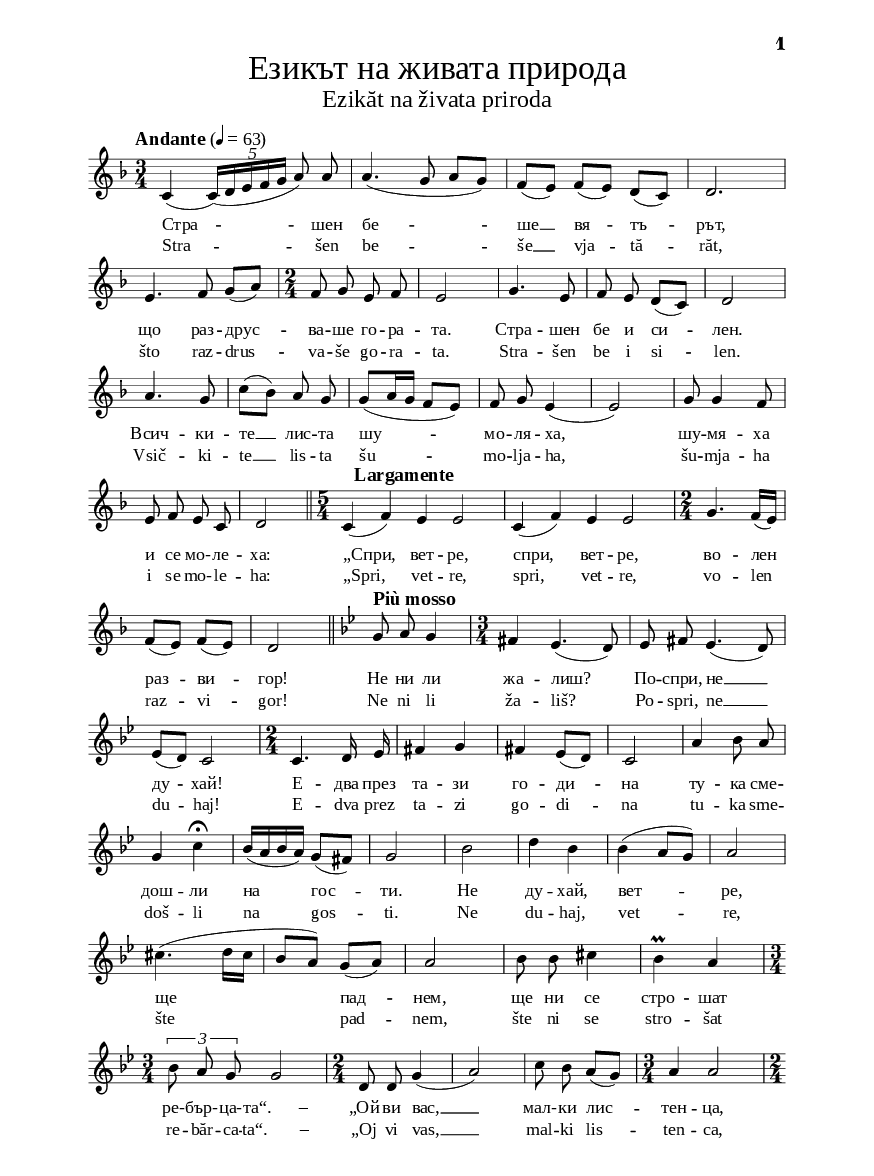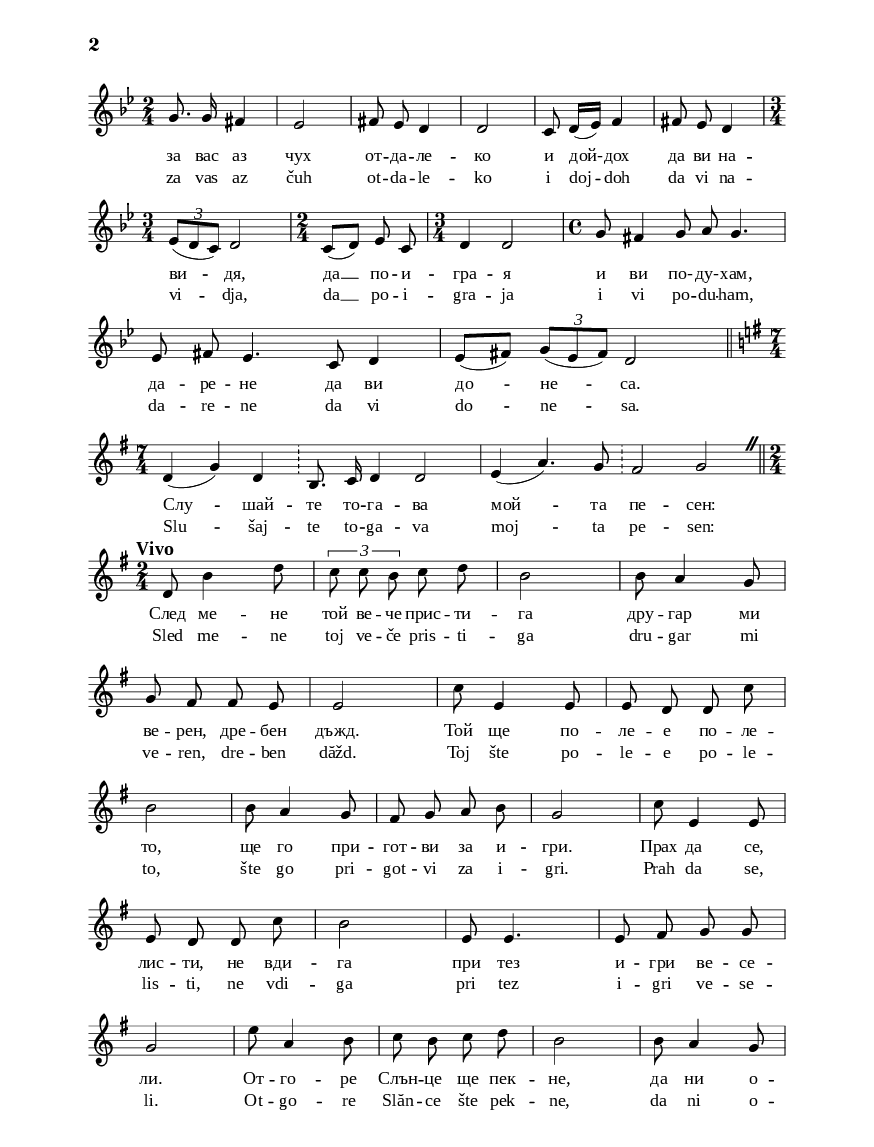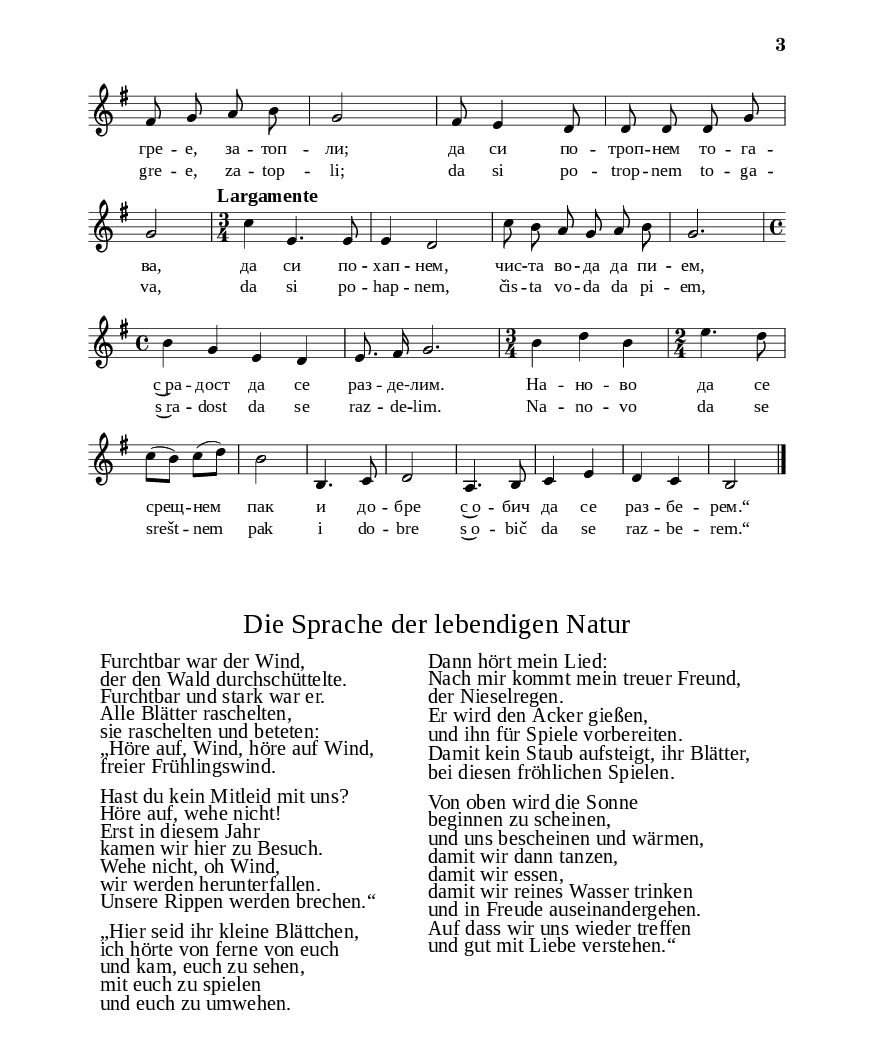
\version "2.24.3"

\include "include/globals.ily"

\bookpart {
  \label #'ref130
  \tocItem \markup "Езикът на живата природа – Ezikăt na živata priroda"
  \include "include/bookpart-paper.ily"
  \score {
    \include "include/score-layout.ily"


    \new Voice \absolute {
      \clef treble
      \key f \major
      \time 3/4
      \tempoFunc "Andante" 4 "63"
      \autoBeamOff
      c'4 ( \once \omit TupletBracket
      \times 4/5  {
        c'16 ) ( [  d'16  e'16  f'16
        g'16 ]
      }
      a'8 ) a'8  |

      a'4. ( g'8   a'8 [  g'8
      ] ) |
      f'8 ( [ e'8 ])
      f'8 ( [  e'8  ] )  d'8 ( [  c'8]) |
      d'2. \break |
      e'4. f'8  g'8 ( [
      a'8  ])
      \time 2/4 f'8 g'8 e'8  f'8 |
      e'2 | % 6
      g'4.  e'8 |
      f'8  e'8
      d'8 ( [  c'8 ]) | d'2 \break |
      a'4.  g'8 | c''8 ( [  bes'8 ]) a'8  g'8 |
      g'8 ( [ a'16   g'16]
      f'8  [ e'8 ] ) |

      f'8 g'8 e'4 ( |e'2) |
      g'8  g'4  f'8 |  \break
      e'8  f'8 e'8  c'8 | d'2 |   % 13
      \time 5/4  | \bar "||" % 13
      \tempo "        Largamente" c'4 ( f'4 )
      e'4  e'2 | % 14
      c'4 (  f'4 )  e'4  e'2 | % 15
      \time 2/4  | % 15
      g'4.  f'16 ( [  e'16 ]) \break | % 16
      f'8 ( [  e'8 ] ) f'8 ( [  e'8 ] )| % 17
      d'2 \bar "||"
      \tempo "Più mosso"
      \key g \minor | % 18
      g'8  a'8  g'4 | % 19
      \time 3/4 fis'4  es'4. ( d'8 ) |
      es'8  fis'8  es'4. ( d'8 )| \break % 21
      es'8 ( [  d'8 ])   c'2   |   % 22
      \time 2/4 c'4.  d'16  es'16 | % 23
      fis'4  g'4|  fis'4
      es'8 ( [  d'8 ])  | c'2 | % 25
      a'4 bes'8 a'8  \break  | % 26
      g'4  c''4 ^\fermata  | % 27
      \slurDown \stemUp bes'16 (
      [a'16 bes'16  a'16])
      \slurNeutral \stemNeutral
      g'8 ( [  fis'8 ] )| % 28
      g'2  | % 29
      bes'2 |  d''4  bes'4 |
      bes'4 ( a'8 [  g'8  ] ) a'2  \break | % 31
      cis''4. (  d''16 [  cis''16 ] |
      bes'8 [  a'8 ] ) % 32
      g'8 ( [  a'8 ] ) a'2 |
      bes'8  bes'8  cis''4 | % 34
      bes'4 \prall  a'4 |  \break % 35

      \time 3/4  | % 35
      \times 2/3  {
        bes'8  a'8  g'8
      }
      g'2 | \time 2/4 d'8  d'8
      g'4 ( | a'2 ) |   % 37
      c''8  bes'8  a'8 ( [  g'8 ]) |
      \time 3/4  | % 38
      a'4  a'2  | \break
      \time 2/4  | % 39
      g'8.  g'16  fis'4 |
      es'2 | % 41
      fis'8  es'8  d'4 | % 42
      d'2 | % 43
      c'8  d'16 ( [  es'16 ] ) f'4 | % 44
      fis'8 es'8  d'4 | % 46
      \time 3/4  | \break  % 46
      \once \omit TupletBracket
      \times 2/3  {
        es'8 ( [  d'8  c'8 ])
      }
      d'2 | % 47
      \time 2/4  | % 47
      c'8 ( [  d'8 ])  es'8  c'8  | % 48
      \time 3/4  | % 48
      d'4  d'2 | % 49
      \time 4/4  | % 49
      g'8  fis'4  g'8
      a'8 g'4. \break | % 51
      es'8  fis'8  es'4.  c'8
      d'4 |  es'8 ([ fis'8 ])
      \times 2/3  {
        g'8 ( [  es'8  fis'8 ] )
      } d'2 | \bar "||" \break
      \key g \major \time 7/4 | % 54
      d'4 (  g'4 )  d'4  \bar "!" b8. c'16 d'4  d'2 | % 56
      e'4 ( a'4.)   g'8  \bar "!" fis'2  g'2 \caesura \bar "||" \break
      \time 2/4  | % 58
      \tempo "Vivo" d'8 b'4  d''8 | % 59
      \tupletUp \times 2/3  {
        c''8   c''8  b'8
      } \tupletNeutral
      c''8 d''8  |
      b'2 | % 61
      b'8  a'4  g'8 | \break % 62
      g'8  fis'8  fis'8  e'8 | % 63
      e'2 | % 64
      c''8  e'4  e'8 | % 65
      e'8  d'8  d'8  c''8 | \break % 66
      b'2 | % 67
      b'8  a'4  g'8  | % 68
      fis'8  g'8  a'8  b'8 |  % 69
      g'2 |
      c''8  e'4  e'8 | \break % 71
      e'8  d'8  d'8  c''8 | % 72
      b'2  | % 73
      e'8  e'4. |   % 74
      e'8  fis'8  g'8  g'8 \break | % 75

      g'2  | % 76
      e''8  a'4  b'8 | % 77
      c''8   b'8  c''8  d''8 | % 78
      b'2 |  % 79
      b'8  a'4  g'8 |\break
      fis'8  g'8  a'8  b'8 | % 81
      g'2 | % 82
      fis'8  e'4  d'8 |
      d'8  d'8  d'8  g'8 | \break % 84
      g'2 | % 85
      \tempo "Largamente"
      \time 3/4  | % 85
      c''4  e'4.  e'8 | % 86
      e'4 d'2 | % 87
      c''8 b'8 a'8  g'8
      a'8  b'8  | % 88
      g'2. |  \break % 89
      \time 4/4  | % 89
      b'4 g'4  e'4
      d'4 |
      e'8.  fis'16  g'2.   | % 91
      \time 3/4 b'4 d''4  b'4 | \time 2/4  e''4. d''8 |  \break | % 92
      c''8 ( [  b'8 ])  c''8 ( [
      d''8 ]) | b'2 | % 93
      b4.  c'8  d'2 | % 94
      a4. b8  c'4
      e'4 | % 95
      d'4  c'4  b2 \bar "|."
    }

    \addlyrics {
      Стра --  шен
      бе --   ше __  вя -- тъ
      -- рът, що раз -- друс -- ва --
      ше го -- ра -- та. Стра -- шен
      бе и си -- лен. Всич -- ки -- те __
      лис -- та шу --
      мо -- ля -- ха, шу -- мя -- ха и се
      "мо-" -- ле -- ха: „Спри,  вет --
      ре, спри,  вет -- ре, во -- лен
      раз -- ви -- гор! Не ни
      ли жа -- лиш?  По -- спри, не __
      ду -- хай! Е -- два през та
      -- зи го -- ди -- на ту --
      ка сме -- дош -- ли на
      гос -- ти. Не ду -- хай, вет --
      ре, ще пад --
      нем, ще ни се стро -- шат "ре-" --
      "бър-" -- "ца-" -- "та“.      –" „Ой ви вас, __
      "мал-" -- ки лис -- тен -- ца,
      за вас аз чух от -- да -- ле -- ко
      и "дой-" -- дох да ви на -- ви
      --  дя, да __  по -- и -- гра --
      я и ви "по-" -- "ду-" -- хам, да -- ре --
      не да ви до -- не --  са.
      Слу -- шай -- те то -- га -- ва
      мой -- та пе -- сен: След ме --
      не той ве -- че прис -- ти -- га дру
      -- гар ми ве -- рен, дре -- бен
      дъжд. Той ще по -- ле -- е по --
      ле -- то, ще го при -- гот -- ви
      за и -- гри. Прах да се, лис --
      ти, не вди -- га при тез и -- гри
      ве -- се -- ли. От -- го -- ре Слън
      -- це ще пек -- не, да ни о --
      гре -- е, за -- топ -- ли; да си
      по -- троп -- нем то -- га  -- ва,
      да си по -- хап  -- нем, чис
      -- та во -- да да пи  -- ем,
      с~ра -- дост да се раз -- "де-" --
      лим. На -- но -- во да се срещ
      -- нем  пак и до -- бре с~о
      -- бич да се раз -- бе -- рем.“}
      \addlyrics {
        Stra --  šen
        be --   še __  vja -- tă
        -- răt, što raz -- drus -- va --
        še go -- ra -- ta. Stra -- šen
        be i si -- len. Vsič -- ki -- te __
        lis -- ta šu --
        mo -- lja -- ha, šu -- mja -- ha i se
        "mo-" -- le -- ha: „Spri,  vet --
        re, spri,  vet -- re, vo -- len
        raz -- vi -- gor! Ne ni
        li ža -- liš?  Po -- spri, ne __
        du -- haj! E -- dva prez ta
        -- zi go -- di -- na tu --
        ka sme -- doš -- li na
        gos -- ti. Ne du -- haj, vet --
        re, šte pad --
        nem, šte ni se stro -- šat re --
        băr -- ca -- "ta“.       –" „Oj vi vas, __
        mal -- ki lis -- ten -- ca,
        za vas az čuh ot -- da -- le -- ko
        i doj -- doh da vi na -- vi
        --  dja, da __  po -- i -- gra --
        ja i vi po -- du -- ham, da -- re --
        ne da vi do -- ne --  sa.
        Slu -- šaj -- te to -- ga -- va
        moj -- ta pe -- sen: Sled me --
        ne toj ve -- če pris -- ti -- ga dru
        -- gar mi ve -- ren, dre -- ben
        dăžd. Toj šte po -- le -- e po --
        le -- to, šte go pri -- got -- vi
        za i -- gri. Prah da se, lis --
        ti, ne vdi -- ga pri tez i -- gri
        ve -- se -- li. Ot -- go -- re Slăn
        -- ce šte pek -- ne, da ni o --
        gre -- e, za -- top -- li; da si
        po -- trop -- nem to -- ga  -- va,
        da si po -- hap  -- nem, čis
        -- ta vo -- da da pi  -- em,
        s~ra -- dost da se raz -- de --
        lim. Na -- no -- vo da se srešt
        -- nem  pak i do -- bre s~o
        -- bič da se raz -- be -- rem.“}

        \header {
          title = \titleFunc "Езикът на живата природа" "Ezikăt na živata priroda"
        }

        \midi{}

      } % score


      \markup \vspace #3

      % include foreign translation(s) of the song
      \version "2.24.4"

\markup \fill-line { \fontsize #deTitleFontSize "Die Sprache der lebendigen Natur" }
\markup \null
\markup \null
\markup \abs-fontsize #10 {

  \override #`(baseline-skip . ,deCoupletBaselineSkip)

  \column {


 \line { " " Furchtbar war der Wind,}

 \line { " " der den Wald durchschüttelte.}

 \line { " " Furchtbar und stark war er.}

 \line { " " Alle Blätter raschelten,}

 \line { " " sie raschelten und beteten:}

 \line { " " „Höre auf, Wind, höre auf Wind,}

 \line { " " freier Frühlingswind.}
  \vspace #0.5

 \line { " " Hast du kein Mitleid mit uns?}

 \line { " " Höre auf, wehe nicht!}

 \line { " " Erst in diesem Jahr }
 
 \line { " " kamen wir hier zu Besuch.}

 \line { " " Wehe nicht, oh Wind, }
 
 \line { " " wir werden herunterfallen.}

 \line { " " Unsere Rippen werden brechen.“}

  \vspace #0.5

 \line { " " „Hier seid ihr kleine Blättchen, }

 \line { " " ich hörte von ferne von euch}

 \line { " " und kam, euch zu sehen,}

 \line { " " mit euch zu spielen }
 
  \line { " "und euch zu umwehen.}

  }

   \hspace #5
   \override #`(baseline-skip . ,deCoupletBaselineSkip)

  \column {

 \line { " " Dann hört mein Lied:}

 \line { " " Nach mir kommt mein treuer Freund,}

 \line { " " der Nieselregen.}

 \line { " " Er wird den Acker gießen,}

 \line { " " und ihn für Spiele vorbereiten.}

 \line { " " Damit kein Staub aufsteigt, ihr Blätter,}

 \line { " " bei diesen fröhlichen Spielen.}

  \vspace #0.5

 \line { " " Von oben wird die Sonne }
 
 \line { " "  beginnen zu scheinen,}

 \line { " " und uns bescheinen und wärmen,}

 \line { " " damit wir dann tanzen, }

 \line { " " damit wir essen, }

 \line { " " damit wir reines Wasser trinken}

 \line { " " und in Freude auseinandergehen.}

 \line { " " Auf dass wir uns wieder treffen}

 \line { " " und gut mit Liebe verstehen.“}

  }
}


    } % bookpart
